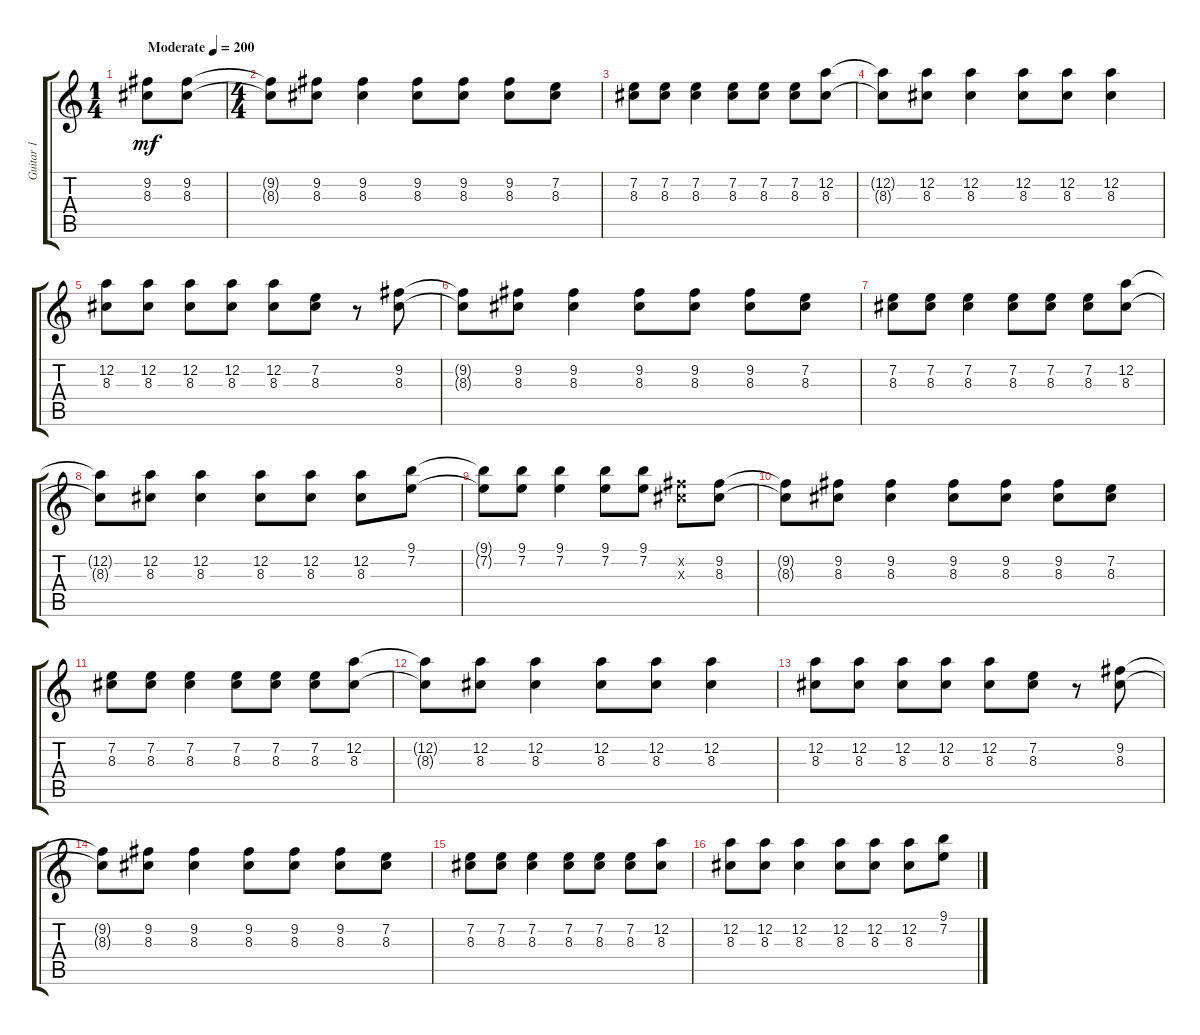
\track ("Guitar 1" "Guitar 1") {instrument overdrivenguitar}
\staff {score tabs}
\tuning (D4 A3 F3 C3 G2 D2) {hide}
\ts (1 4)
\tempo (200 "Moderate")
\clef g2
\ks c
(9.2 8.3).8{dy mf instrument overdrivenguitar} (9.2 8.3).8 |
\ts (4 4)
(9.2{t} 8.3{t}).8 (9.2 8.3).8 (9.2 8.3).4 (9.2 8.3).8 (9.2 8.3).8 (9.2 8.3).8 (7.2 8.3).8 |
(7.2 8.3).8 (7.2 8.3).8 (7.2 8.3).4 (7.2 8.3).8 (7.2 8.3).8 (7.2 8.3).8 (12.2 8.3).8 |
(12.2{t} 8.3{t}).8 (12.2 8.3).8 (12.2 8.3).4 (12.2 8.3).8 (12.2 8.3).8 (12.2 8.3).4 |
(12.2 8.3).8 (12.2 8.3).8 (12.2 8.3).8 (12.2 8.3).8 (12.2 8.3).8 (7.2 8.3).8 r.8 (9.2 8.3).8 |
(9.2{t} 8.3{t}).8 (9.2 8.3).8 (9.2 8.3).4 (9.2 8.3).8 (9.2 8.3).8 (9.2 8.3).8 (7.2 8.3).8 |
(7.2 8.3).8 (7.2 8.3).8 (7.2 8.3).4 (7.2 8.3).8 (7.2 8.3).8 (7.2 8.3).8 (12.2 8.3).8 |
(12.2{t} 8.3{t}).8 (12.2 8.3).8 (12.2 8.3).4 (12.2 8.3).8 (12.2 8.3).8 (12.2 8.3).8 (9.1 7.2).8 |
(9.1{t} 7.2{t}).8 (9.1 7.2).8 (9.1 7.2).4 (9.1 7.2).8 (9.1 7.2).8 (9.2{x} 8.3{x}).8 (9.2 8.3).8 |
(9.2{t} 8.3{t}).8 (9.2 8.3).8 (9.2 8.3).4 (9.2 8.3).8 (9.2 8.3).8 (9.2 8.3).8 (7.2 8.3).8 |
(7.2 8.3).8 (7.2 8.3).8 (7.2 8.3).4 (7.2 8.3).8 (7.2 8.3).8 (7.2 8.3).8 (12.2 8.3).8 |
(12.2{t} 8.3{t}).8 (12.2 8.3).8 (12.2 8.3).4 (12.2 8.3).8 (12.2 8.3).8 (12.2 8.3).4 |
(12.2 8.3).8 (12.2 8.3).8 (12.2 8.3).8 (12.2 8.3).8 (12.2 8.3).8 (7.2 8.3).8 r.8 (9.2 8.3).8 |
(9.2{t} 8.3{t}).8 (9.2 8.3).8 (9.2 8.3).4 (9.2 8.3).8 (9.2 8.3).8 (9.2 8.3).8 (7.2 8.3).8 |
(7.2 8.3).8 (7.2 8.3).8 (7.2 8.3).4 (7.2 8.3).8 (7.2 8.3).8 (7.2 8.3).8 (12.2 8.3).8 |
(12.2 8.3).8 (12.2 8.3).8 (12.2 8.3).4 (12.2 8.3).8 (12.2 8.3).8 (12.2 8.3).8 (9.1 7.2).8
